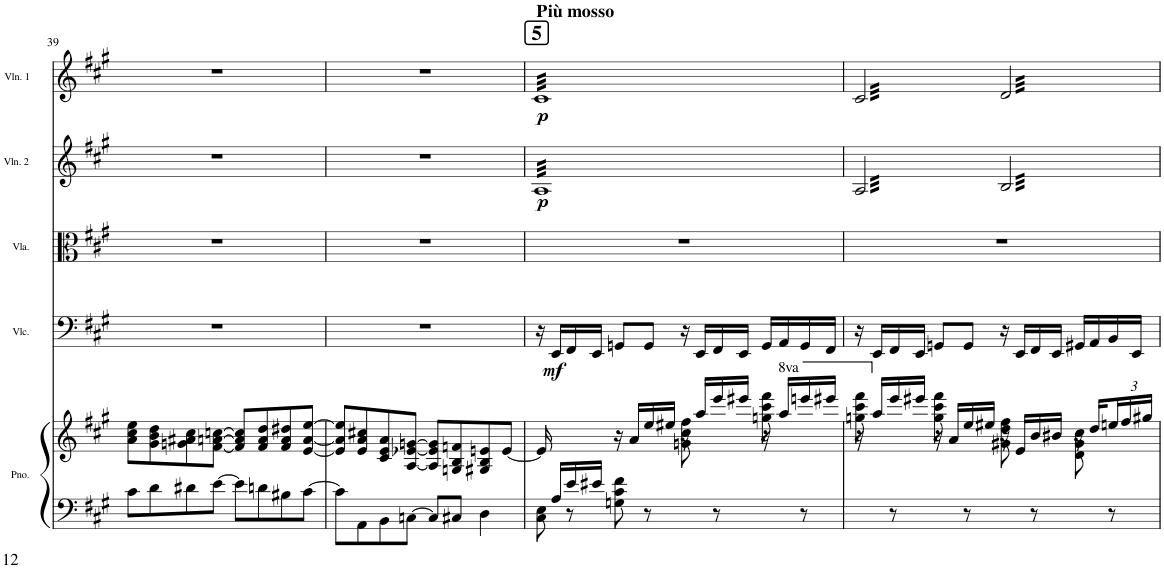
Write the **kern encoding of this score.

**kern	**kern	**kern	**dynam	**kern	**kern	**dynam	**kern	**dynam
*part5	*part5	*part4	*part4	*part3	*part2	*part2	*part1	*part1
*staff6	*staff5	*staff4	*staff4	*staff3	*staff2	*staff2	*staff1	*staff1
*I"Piano	*	*I"Violoncello	*	*I"Viola	*I"Violin 2	*	*I"Violin 1	*
*I'Pno.	*	*I'Vlc.	*	*I'Vla.	*I'Vln. 2	*	*I'Vln. 1	*
!!LO:PB:g=z
*clefF4	*clefG2	*clefF4	*	*clefC3	*clefG2	*	*clefG2	*
*k[f#c#g#]	*k[f#c#g#]	*k[f#c#g#]	*	*k[f#c#g#]	*k[f#c#g#]	*	*k[f#c#g#]	*
*M4/4	*M4/4	*M4/4	*	*M4/4	*M4/4	*	*M4/4	*
=39	=39	=39	=39	=39	=39	=39	=39	=39
8c#\L	8a\ 8cc#\ 8ee\L	1r	.	1r	1r	.	1r	.
8d\	8g#\ 8b\ 8dd\	.	.	.	.	.	.	.
8d#X\	8gn\ 8a#X\ 8cc#\	.	.	.	.	.	.	.
[8e\J	[8f#\ [8an\ [8ccn\J	.	.	.	.	.	.	.
8e\L]	8f#/] 8a/] 8cc/]L	.	.	.	.	.	.	.
8dn\	8f#/ 8a/ 8dd/	.	.	.	.	.	.	.
8B#X\	8f#/ 8a/ 8dd#X/	.	.	.	.	.	.	.
[8c#\J	[8e/ [8a/ [8ee/J	.	.	.	.	.	.	.
=40	=40	=40	=40	=40	=40	=40	=40	=40
8c#\L]	8e/] 8a/] 8ee/]L	1r	.	1r	1r	.	1r	.
8AA\	8e/ 8a/ 8cc#X/	.	.	.	.	.	.	.
8BB\	8c#/ 8e/ 8a/	.	.	.	.	.	.	.
[8Cn\J	[8A/ [8e-X/ [8gn/J	.	.	.	.	.	.	.
8C/L]	8A/] 8e-/] 8g/]L	.	.	.	.	.	.	.
8C#X/J	8Gn/ 8B/ 8fn/	.	.	.	.	.	.	.
4D\	8G#X/ 8B/ 8en/	.	.	.	.	.	.	.
.	[8e/J	.	.	.	.	.	.	.
=41	=41	=41	=41	=41	=41	=41	=41	=41
*^	*^	*	*	*	*	*	*	*
!	!	!	!	!	!	!	!	!	!LO:TX:a:B:t=Più mosso	!
!	!	!	!	!	!	!	!	!	!LO:TX:a:B:t=5	!
!	!	!	!	!	!	!	!	!LO:DY:b	!	!LO:DY:b
*	*	*	*	*	*	*	*tremolo	*	*	*
*	*	*	*	*	*	*	*	*	*tremolo	*
16ryy	8C#\ 8E\	16e/]	2ryy	16r	.	1r	32ALLL	p	32c#LLL	p
.	.	.	.	.	.	.	32A	.	32c#	.
!	!	!	!	!	!LO:DY:b	!	!	!	!	!
16A/LL	.	8.ryy	.	16EE/LL	mf	.	32A	.	32c#	.
.	.	.	.	.	.	.	32A	.	32c#	.
16e/	8r	.	.	16FF#/	.	.	32A	.	32c#	.
.	.	.	.	.	.	.	32A	.	32c#	.
16e#X/JJ	.	.	.	16EE/JJ	.	.	32A	.	32c#	.
.	.	.	.	.	.	.	32A	.	32c#	.
2.ryy	8Gn\ 8c#\ 8f#\	16r	.	8GGn/L	.	.	32A	.	32c#	.
.	.	.	.	.	.	.	32A	.	32c#	.
.	.	16a/LL	.	.	.	.	32A	.	32c#	.
.	.	.	.	.	.	.	32A	.	32c#	.
.	8r	16ee/	.	8GG/J	.	.	32A	.	32c#	.
.	.	.	.	.	.	.	32A	.	32c#	.
.	.	16ee#X/JJ	.	.	.	.	32A	.	32c#	.
.	.	.	.	.	.	.	32A	.	32c#	.
.	8ryy	16r	8gn\ 8cc#\ 8ff#\	16r	.	.	32A	.	32c#	.
.	.	.	.	.	.	.	32A	.	32c#	.
.	.	16aa/LL	.	16EE/LL	.	.	32A	.	32c#	.
.	.	.	.	.	.	.	32A	.	32c#	.
.	8r	16eee/	8ryy	16FF#/	.	.	32A	.	32c#	.
.	.	.	.	.	.	.	32A	.	32c#	.
.	.	16eee#X/JJ	.	16EE/JJ	.	.	32A	.	32c#	.
.	.	.	.	.	.	.	32A	.	32c#	.
.	8ryy	16r	8ggn\ 8ccc#\ 8fff#\	16GG/LL	.	.	32A	.	32c#	.
.	.	.	.	.	.	.	32A	.	32c#	.
*	*	*8va	*	*	*	*	*	*	*	*
.	.	16aaa/LL	.	16AA/	.	.	32A	.	32c#	.
.	.	.	.	.	.	.	32A	.	32c#	.
.	8r	16eeeen/	8ryy	16GG/	.	.	32A	.	32c#	.
.	.	.	.	.	.	.	32A	.	32c#	.
.	.	16eeee#X/JJ	.	16FF#/JJ	.	.	32A	.	32c#	.
.	.	.	.	.	.	.	32AJJJ	.	32c#JJJ	.
*v	*v	*	*	*	*	*	*	*	*	*
=42	=42	=42	=42	=42	=42	=42	=42	=42	=42
8ryy	16r	8ggn\ 8ccc#\ 8fff#\	16r	.	1r	32A/LLL	.	32c#/LLL	.
.	.	.	.	.	.	32A/	.	32c#/	.
*	*X8va	*	*	*	*	*	*	*	*
.	16aa/LL	.	16EE/LL	.	.	32A/	.	32c#/	.
.	.	.	.	.	.	32A/	.	32c#/	.
8r	16eee/	8ryy	16FF#/	.	.	32A/	.	32c#/	.
.	.	.	.	.	.	32A/	.	32c#/	.
.	16eee#X/JJ	.	16EE/JJ	.	.	32A/	.	32c#/	.
.	.	.	.	.	.	32A/	.	32c#/	.
8ryy	16r	8gg\ 8ccc#\ 8fff#\	8GGn/L	.	.	32A/	.	32c#/	.
.	.	.	.	.	.	32A/	.	32c#/	.
.	16a/LL	.	.	.	.	32A/	.	32c#/	.
.	.	.	.	.	.	32A/	.	32c#/	.
8r	16ee/	8ryy	8GG/J	.	.	32A/	.	32c#/	.
.	.	.	.	.	.	32A/	.	32c#/	.
.	16ee#X/JJ	.	.	.	.	32A/	.	32c#/	.
.	.	.	.	.	.	32A/JJJ	.	32c#/JJJ	.
8ryy	16r	8g#X\ 8dd\ 8ff#\	16r	.	.	32B/LLL	.	32d/LLL	.
.	.	.	.	.	.	32B/	.	32d/	.
.	16e/LL	.	16EE/LL	.	.	32B/	.	32d/	.
.	.	.	.	.	.	32B/	.	32d/	.
8r	16b/	8ryy	16FF#/	.	.	32B/	.	32d/	.
.	.	.	.	.	.	32B/	.	32d/	.
.	16b#X/JJ	.	16EE/JJ	.	.	32B/	.	32d/	.
.	.	.	.	.	.	32B/	.	32d/	.
8ryy	16r	8d\ 8g#\ 8cc#\	16GG#X/LL	.	.	32B/	.	32d/	.
.	.	.	.	.	.	32B/	.	32d/	.
.	16dd/LL	.	16AA/	.	.	32B/	.	32d/	.
.	.	.	.	.	.	32B/	.	32d/	.
*	*Xbrackettup	*	*	*	*	*	*	*	*
8r	24een/	8ryy	16BB/	.	.	32B/	.	32d/	.
.	.	.	.	.	.	32B/	.	32d/	.
.	24ff#/	.	.	.	.	.	.	.	.
.	.	.	16EE/JJ	.	.	32B/	.	32d/	.
.	24gg#X/JJ	.	.	.	.	.	.	.	.
.	.	.	.	.	.	32B/JJJ	.	32d/JJJ	.
*	*	*	*	*	*	*	*	*Xtremolo	*
*	*	*	*	*	*	*Xtremolo	*	*	*
*	*v	*v	*	*	*	*	*	*	*
=	=	=	=	=	=	=	=	=
*-	*-	*-	*-	*-	*-	*-	*-	*-
